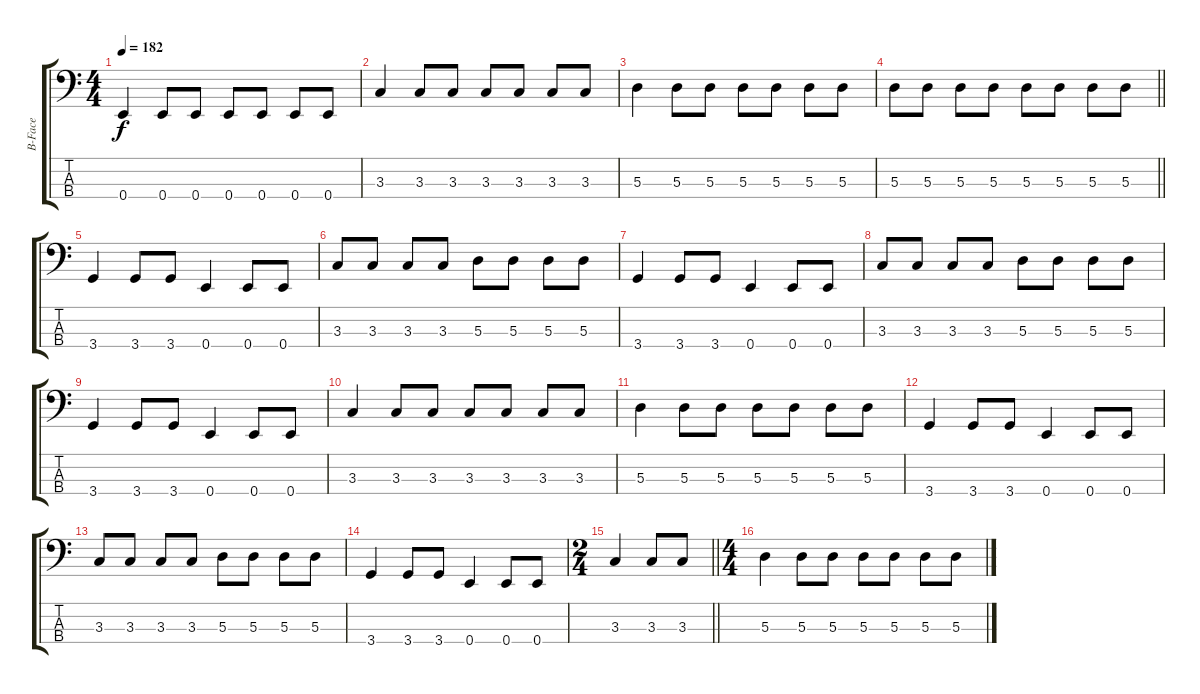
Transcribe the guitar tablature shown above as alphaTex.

\track ("B-Face" "B-Face") {instrument electricbasspick}
\staff {score tabs}
\tuning (G2 D2 A1 E1) {hide}
\ts (4 4)
\tempo 182
\clef f4
\ks c
0.4.4{dy f} 0.4.8 0.4.8 0.4.8 0.4.8 0.4.8 0.4.8 |
3.3.4 3.3.8 3.3.8 3.3.8 3.3.8 3.3.8 3.3.8 |
5.3.4 5.3.8 5.3.8 5.3.8 5.3.8 5.3.8 5.3.8 |
\barLineRight lightlight
5.3.8 5.3.8 5.3.8 5.3.8 5.3.8 5.3.8 5.3.8 5.3.8 |
\section ("" "")
3.4.4 3.4.8 3.4.8 0.4.4 0.4.8 0.4.8 |
3.3.8 3.3.8 3.3.8 3.3.8 5.3.8 5.3.8 5.3.8 5.3.8 |
3.4.4 3.4.8 3.4.8 0.4.4 0.4.8 0.4.8 |
3.3.8 3.3.8 3.3.8 3.3.8 5.3.8 5.3.8 5.3.8 5.3.8 |
3.4.4 3.4.8 3.4.8 0.4.4 0.4.8 0.4.8 |
3.3.4 3.3.8 3.3.8 3.3.8 3.3.8 3.3.8 3.3.8 |
5.3.4 5.3.8 5.3.8 5.3.8 5.3.8 5.3.8 5.3.8 |
3.4.4 3.4.8 3.4.8 0.4.4 0.4.8 0.4.8 |
3.3.8 3.3.8 3.3.8 3.3.8 5.3.8 5.3.8 5.3.8 5.3.8 |
3.4.4 3.4.8 3.4.8 0.4.4 0.4.8 0.4.8 |
\ts (2 4)
\barLineRight lightlight
3.3.4 3.3.8 3.3.8 |
\ts (4 4)
\section ("" "")
5.3.4 5.3.8 5.3.8 5.3.8 5.3.8 5.3.8 5.3.8
